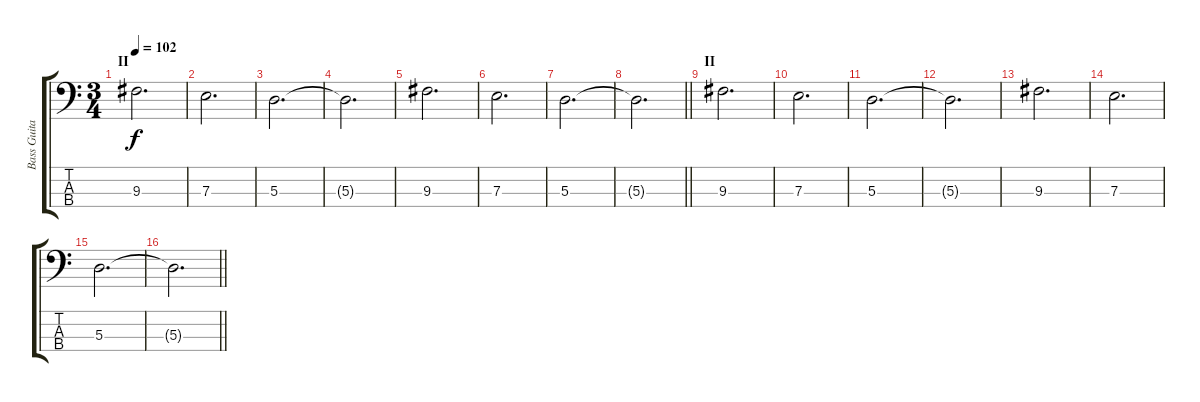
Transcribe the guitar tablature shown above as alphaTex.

\track ("Bass Guitar" "Bass Guita") {instrument electricbassfinger}
\staff {score tabs}
\tuning (G2 D2 A1 E1) {hide}
\ts (3 4)
\section ("" "II")
\tempo 102
\clef f4
\ks c
9.3.2{d dy f} |
7.3.2{d} |
5.3.2{d} |
5.3{t}.2{d} |
9.3.2{d} |
7.3.2{d} |
5.3.2{d} |
\barLineRight lightlight
5.3{t}.2{d} |
\section ("" "II")
9.3.2{d} |
7.3.2{d} |
5.3.2{d} |
5.3{t}.2{d} |
9.3.2{d} |
7.3.2{d} |
5.3.2{d} |
\barLineRight lightlight
5.3{t}.2{d}
